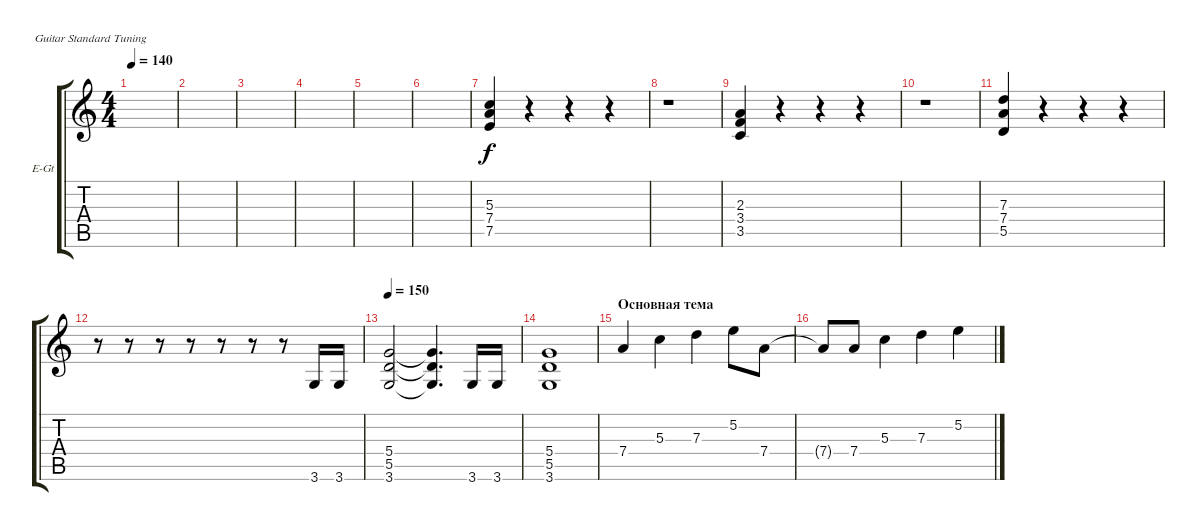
\bracketExtendMode groupsimilarinstruments
\firstSystemTrackNameOrientation horizontal
\otherSystemsTrackNameOrientation horizontal
\track ("Overdrive Guitar" "E-Gt") {instrument distortionguitar}
\staff {score tabs}
\tuning (E4 B3 G3 D3 A2 E2)
\ts (4 4)
\tempo 140
\clef g2
\ks c
|
|
|
|
|
|
(5.3 7.4 7.5).4 r.4 r.4 r.4 |
r.1 |
(2.3 3.4 3.5).4 r.4 r.4 r.4 |
r.1 |
(7.3 7.4 5.5).4 r.4 r.4 r.4 |
r.8 r.8 r.8 r.8 r.8 r.8 r.8 3.6.16 3.6.16 |
\tempo 150
(5.4 5.5 3.6).2 (5.4{t} 5.5{t} 3.6{t}).4{d} 3.6.16 3.6.16 |
(5.4 5.5 3.6).1 |
\section ("" "Основная тема")
7.4.4 5.3.4 7.3.4 5.2.8 7.4.8 |
7.4{t}.8 7.4.8 5.3.4 7.3.4 5.2.4
